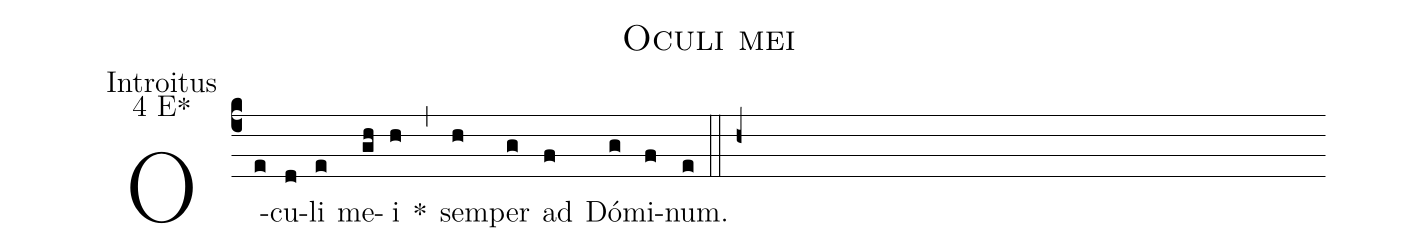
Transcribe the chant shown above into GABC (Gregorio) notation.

name: Oculi mei;
office-part: Introitus;
mode: 4;
mode-differentia: E\GreStar;
%%
(c4)

O(e)cu(d)li(e) me(gh)i(h) *(,) sem(h)per(g) ad(f) Dó(g)mi(f)num.(e)

(::)

(h+)
